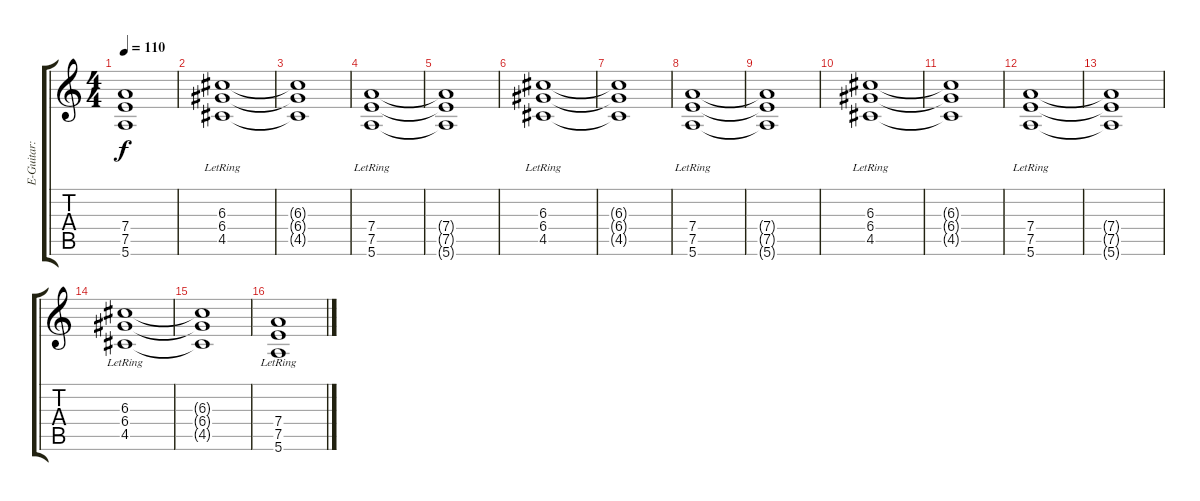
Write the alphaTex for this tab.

\track ("E-Guitar: Fill" "E-Guitar: ") {instrument overdrivenguitar}
\staff {score tabs}
\tuning (E4 B3 G3 D3 A2 E2) {hide}
\ts (4 4)
\tempo 110
\clef g2
\ks c
(7.4{t} 7.5{t} 5.6{t}).1{dy f} |
(6.3{lr} 6.4{lr} 4.5{lr}).1 |
(6.3{t} 6.4{t} 4.5{t}).1 |
(7.4{lr} 7.5{lr} 5.6{lr}).1 |
(7.4{t} 7.5{t} 5.6{t}).1 |
(6.3{lr} 6.4{lr} 4.5{lr}).1 |
(6.3{t} 6.4{t} 4.5{t}).1 |
(7.4{lr} 7.5{lr} 5.6{lr}).1 |
(7.4{t} 7.5{t} 5.6{t}).1 |
(6.3{lr} 6.4{lr} 4.5{lr}).1 |
(6.3{t} 6.4{t} 4.5{t}).1 |
(7.4{lr} 7.5{lr} 5.6{lr}).1 |
(7.4{t} 7.5{t} 5.6{t}).1 |
(6.3{lr} 6.4{lr} 4.5{lr}).1 |
(6.3{t} 6.4{t} 4.5{t}).1 |
(7.4{lr} 7.5{lr} 5.6{lr}).1
